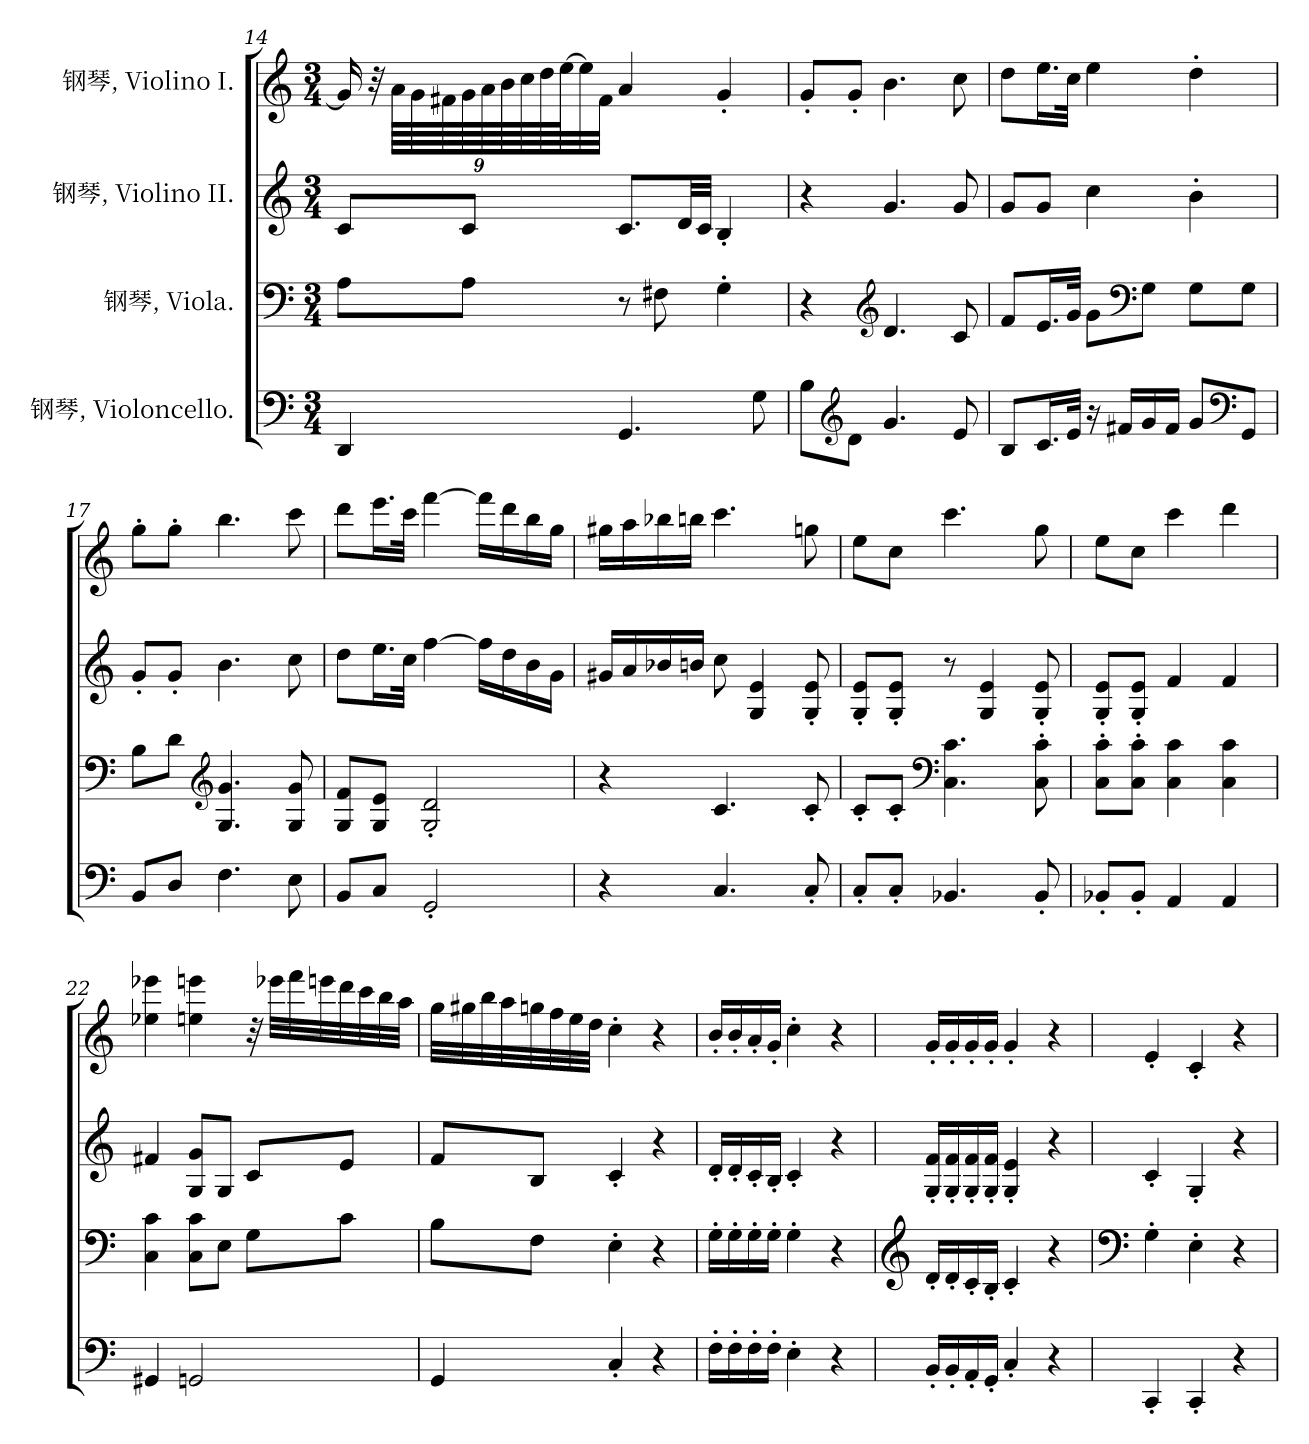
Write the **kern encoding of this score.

**kern	**kern	**kern	**kern
*part4	*part3	*part2	*part1
*staff4	*staff3	*staff2	*staff1
*I"钢琴, Violoncello.	*I"钢琴, Viola.	*I"钢琴, Violino II.	*I"钢琴, Violino I.
*clefF4	*clefF4	*clefG2	*clefG2
*k[]	*k[]	*k[]	*k[]
*M3/4	*M3/4	*M3/4	*M3/4
=14	=14	=14	=14
4DD/	8A\L	8c/L	16g/]
.	.	.	32r
*	*	*	*Xbrackettup
.	.	.	96a\LLLL
.	.	.	96g\
.	.	.	96f#X\
.	8A\J	8c/J	96g\
.	.	.	96a\
.	.	.	96b\
.	.	.	96cc\
.	.	.	96dd\
.	.	.	[96ee\J
.	.	.	32ee\]
.	.	.	32f#\JJJ
4.GG/	8r	8.c/L	4a/
.	8F#X\	.	.
.	.	32d/LL	.
.	.	32c/JJJ	.
.	4G'\	4B'/	4g'/
8G\	.	.	.
=15	=15	=15	=15
8B\L	4r	4r	8g'/L
*clefG2	*	*	*
8d\J	.	.	8g'/J
*	*clefG2	*	*
4.g/	4.d/	4.g/	4.b\
8e/	8c/	8g/	8cc\
!!LO:LB:g=z
=16	=16	=16	=16
8B/L	8f/L	8g/L	8dd\L
16.c/L	16.e/L	8g/J	16.ee\L
32e/JJk	32g/JJk	.	32cc\JJk
16r	8g\L	4cc\	4ee\
16f#X/LL	.	.	.
*	*clefF4	*	*
16g/	8G\J	.	.
16f#/JJ	.	.	.
8g/L	8G\L	4b'\	4dd'\
*clefF4	*	*	*
8GG/J	8G\J	.	.
=17	=17	=17	=17
8BB/L	8B\L	8g'/L	8gg'\L
8D/J	8d\J	8g'/J	8gg'\J
*	*clefG2	*	*
4.F\	4.G/ 4.g/	4.b\	4.bb\
8E\	8G/ 8g/	8cc\	8ccc\
=18	=18	=18	=18
8BB/L	8G/ 8f/L	8dd\L	8ddd\L
8C/J	8G/ 8e/J	16.ee\L	16.eee\L
.	.	32cc\JJk	32ccc\JJk
2GG'/	2G/' 2d/'	[4ff\	[4fff\
.	.	16ff\LL]	16fff\LL]
.	.	16dd\	16ddd\
.	.	16b\	16bb\
.	.	16g\JJ	16gg\JJ
=19	=19	=19	=19
4r	4r	16g#X/LL	16gg#X\LL
.	.	16a/	16aa\
.	.	16b-X/	16bb-X\
.	.	16bn/JJ	16bbn\JJ
4.C/	4.c/	8cc\	4.ccc\
.	.	4G/ 4e/	.
8C'/	8c'/	8G/' 8e/'	8ggn\
!!LO:PB:g=z
=20	=20	=20	=20
8C'/L	8c'/L	8G/' 8e/'L	8ee\L
8C'/J	8c'/J	8G/' 8e/'J	8cc\J
*	*clefF4	*	*
4.BB-X/	4.C\ 4.c\	8r	4.ccc\
.	.	4G/ 4e/	.
8BB-'/	8C\' 8c\'	8G/' 8e/'	8gg\
=21	=21	=21	=21
8BB-X'/L	8C\' 8c\'L	8G/' 8e/'L	8ee\L
8BB-'/J	8C\' 8c\'J	8G/' 8e/'J	8cc\J
4AA/	4C\ 4c\	4f/	4ccc\
4AA/	4C\ 4c\	4f/	4ddd\
=22	=22	=22	=22
4GG#X/	4C\ 4c\	4f#X/	4ee-X\ 4eee-X\
2GGn/	8C\ 8c\L	8G/ 8g/L	4een\ 4eeen\
.	8E\J	8G/J	.
.	8G\L	8c/L	32r
.	.	.	32eee-X\LLL
.	.	.	32fff\
.	.	.	32eeen\
.	8c\J	8e/J	32ddd\
.	.	.	32ccc\
.	.	.	32bb\
.	.	.	32aa\JJJ
=23	=23	=23	=23
4GG/	8B\L	8f/L	32gg\LLL
.	.	.	32gg#X\
.	.	.	32bb\
.	.	.	32aa\
.	8F\J	8B/J	32ggn\
.	.	.	32ff\
.	.	.	32ee\
.	.	.	32dd\JJJ
4C'/	4E'\	4c'/	4cc'\
4r	4r	4r	4r
!!LO:LB:g=z
=24	=24	=24	=24
16F'\LL	16G'\LL	16d'/LL	16b'/LL
16F'\	16G'\	16d'/	16b'/
16F'\	16G'\	16c'/	16a'/
16F'\JJ	16G'\JJ	16B'/JJ	16g'/JJ
4E'\	4G'\	4c'/	4cc'\
4r	4r	4r	4r
=25	=25	=25	=25
*	*clefG2	*	*
16BB'/LL	16d'/LL	16G/' 16f/'LL	16g'/LL
16BB'/	16d'/	16G/' 16f/'	16g'/
16AA'/	16c'/	16G/' 16f/'	16g'/
16GG'/JJ	16B'/JJ	16G/' 16f/'JJ	16g'/JJ
4C'/	4c'/	4G/' 4e/'	4g'/
4r	4r	4r	4r
=26	=26	=26	=26
*	*clefF4	*	*
4CC'/	4G'\	4c'/	4e'/
4CC'/	4E'\	4G'/	4c'/
4r	4r	4r	4r
=	=	=	=
*-	*-	*-	*-
